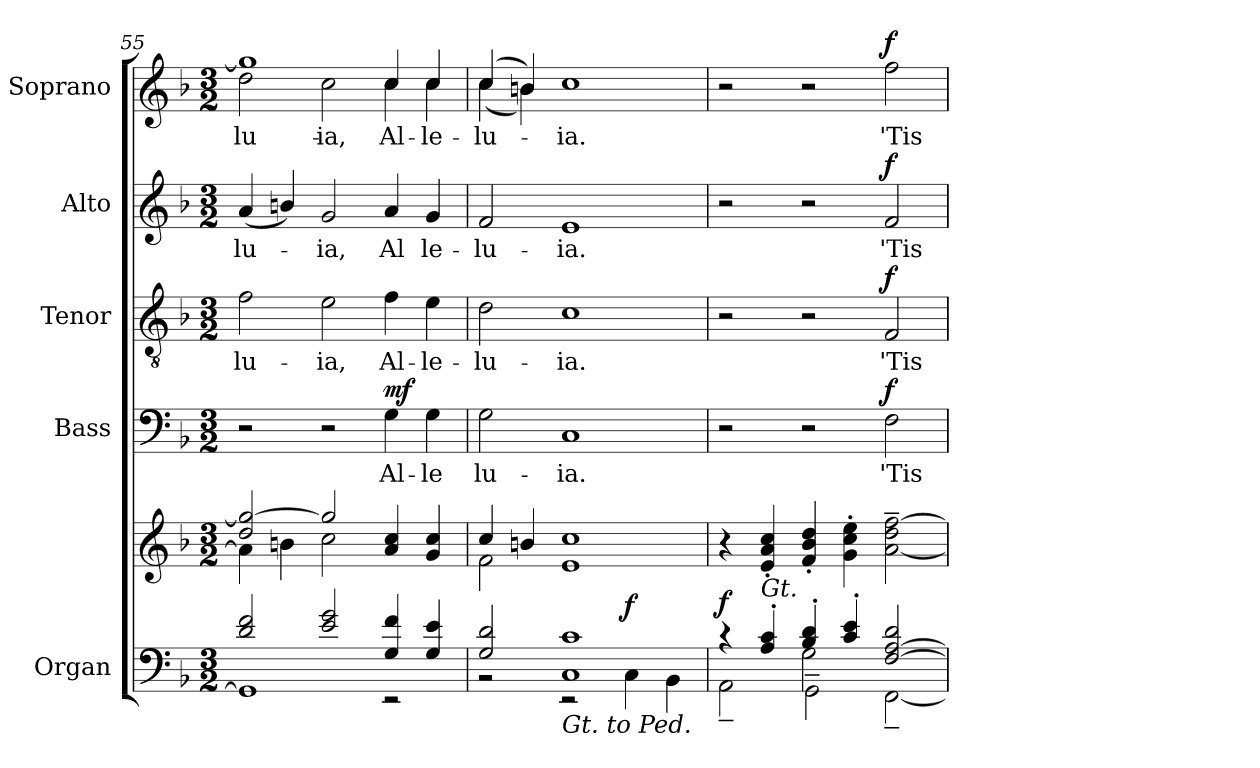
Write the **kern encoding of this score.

**kern	**kern	**dynam	**kern	**text	**dynam	**kern	**text	**dynam	**kern	**text	**dynam	**kern	**text	**dynam
*part5	*part5	*part5	*part4	*part4	*part4	*part3	*part3	*part3	*part2	*part2	*part2	*part1	*part1	*part1
*staff6	*staff5	*staff5/6	*staff4	*staff4	*staff4	*staff3	*staff3	*staff3	*staff2	*staff2	*staff2	*staff1	*staff1	*staff1
*I"Organ	*	*	*I"Bass	*	*	*I"Tenor	*	*	*I"Alto	*	*	*I"Soprano	*	*
*I'Org.	*	*	*I'B.	*	*	*I'T.	*	*	*I'A.	*	*	*I'S.	*	*
!!LO:PB:g=z
*clefF4	*clefG2	*	*clefF4	*	*	*clefGv2	*	*	*clefG2	*	*	*clefG2	*	*
*	*	*	*	*	*	*ITrd7c12	*	*	*	*	*	*	*	*
*k[b-]	*k[b-]	*	*k[b-]	*	*	*k[b-]	*	*	*k[b-]	*	*	*k[b-]	*	*
*F:	*F:	*	*F:	*	*	*F:	*	*	*F:	*	*	*F:	*	*
*M3/2	*M3/2	*	*M3/2	*	*	*M3/2	*	*	*M3/2	*	*	*M3/2	*	*
=55	=55	=55	=55	=55	=55	=55	=55	=55	=55	=55	=55	=55	=55	=55
*^	*^	*	*	*	*	*	*	*	*	*	*	*	*	*
!	!	!	!	!	!	!	!	!	!LO:LY:b:color=#000000	!	!	!	!	!	!	!
!	!	!	!	!	!	!	!	!	!	!	!	!LO:LY:b:color=#000000	!	!	!	!
*	*	*	*	*	*	*	*	*	*	*	*	*	*	*^	*	*
!	!	!	!	!	!	!	!	!	!	!	!	!	!	!	!	!LO:LY:b:color=#000000	!
2di/ 2fi	1GGi]	2ddi/ 2ggi_>	4ai\]	.	2r	.	.	2Fi\	-lu-	.	(4ai/	-lu-	.	1ggi]	2ddi\	-lu-	.
.	.	.	4bni\	.	.	.	.	.	.	.	4bni/)	.	.	.	.	.	.
!	!	!	!	!	!	!	!	!	!LO:LY:b:color=#000000	!	!	!	!	!	!	!	!
!	!	!	!	!	!	!	!	!	!	!	!	!LO:LY:b:color=#000000	!	!	!	!	!
!	!	!	!	!	!	!	!	!	!	!	!	!	!	!	!	!LO:LY:b:color=#000000	!
2ei/ 2gi	.	2ggi/]	2cci\	.	2r	.	.	2Ei\	-ia,	.	2gi/	-ia,	.	.	2cci\	-ia,	.
!	!	!	!	!	!	!LO:LY:b:color=#000000	!	!	!	!	!	!	!	!	!	!	!
!	!	!	!	!	!	!	!	!	!LO:LY:b:color=#000000	!	!	!	!	!	!	!	!
!	!	!	!	!	!	!	!	!	!	!	!	!LO:LY:b:color=#000000	!	!	!	!	!
!	!	!	!	!	!	!	!	!	!	!	!	!	!	!	!	!LO:LY:b:color=#000000	!
4Gi/ 4fi	2r	4ai/ 4cci	2ryy	.	4Gi\	Al-	mf	4Fi\	Al-	.	4ai/	Al	.	4cci/	4cci\	Al-	.
!	!	!	!	!	!	!LO:LY:b:color=#000000	!	!	!	!	!	!	!	!	!	!	!
!	!	!	!	!	!	!	!	!	!LO:LY:b:color=#000000	!	!	!	!	!	!	!	!
!	!	!	!	!	!	!	!	!	!	!	!	!LO:LY:b:color=#000000	!	!	!	!	!
!	!	!	!	!	!	!	!	!	!	!	!	!	!	!	!	!LO:LY:b:color=#000000	!
4Gi/ 4ei	.	4gi/ 4cci	.	.	4Gi\	-le	.	4Ei\	-le-	.	4gi/	le-	.	4cci/	4cci\	-le-	.
=56	=56	=56	=56	=56	=56	=56	=56	=56	=56	=56	=56	=56	=56	=56	=56	=56	=56
!	!	!	!	!	!	!LO:LY:b:color=#000000	!	!	!	!	!	!	!	!	!	!	!
!	!	!	!	!	!	!	!	!	!LO:LY:b:color=#000000	!	!	!	!	!	!	!	!
!	!	!	!	!	!	!	!	!	!	!	!	!LO:LY:b:color=#000000	!	!	!	!	!
!	!	!	!	!	!	!	!	!	!	!	!	!	!	!	!	!LO:LY:b:color=#000000	!
2Gi/ 2di	2r	4cci/	2fi\	.	2Gi\	lu-	.	2Di\	-lu-	.	2fi/	-lu-	.	(4cci/	(4cci\	-lu-	.
.	.	4bni/	.	.	.	.	.	.	.	.	.	.	.	4bni/)	4bi\)	.	.
!	!	!	!	!	!	!LO:LY:b:color=#000000	!	!	!	!	!	!	!	!	!	!	!
!	!	!	!	!	!	!	!	!	!LO:LY:b:color=#000000	!	!	!	!	!	!	!	!
!	!	!	!	!	!	!	!	!	!	!	!	!LO:LY:b:color=#000000	!	!	!	!	!
!LO:TX:b:i:t=Gt. to Ped.	!	!	!	!	!	!	!	!	!	!	!	!	!	!	!	!	!
!	!	!	!	!	!	!	!	!	!	!	!	!	!	!	!	!LO:LY:b:color=#000000	!
1Ci 1ci	2r	1cci	1ei	.	1Ci	-ia.	.	1Ci	-ia.	.	1ei	-ia.	.	1cci	1ryy	-ia.	.
.	4Ci\	.	.	f	.	.	.	.	.	.	.	.	.	.	.	.	.
.	4BB-i\	.	.	.	.	.	.	.	.	.	.	.	.	.	.	.	.
*	*	*v	*v	*	*	*	*	*	*	*	*	*	*	*v	*v	*	*
=57	=57	=57	=57	=57	=57	=57	=57	=57	=57	=57	=57	=57	=57	=57	=57
*	*^	*	*	*	*	*	*	*	*	*	*	*	*	*	*
4r	2AA~i\	2ryy	4r	f	2r	.	.	2r	.	.	2r	.	.	2r	.	.
!	!	!	!LO:TX:b:i:t=Gt.	!	!	!	!	!	!	!	!	!	!	!	!	!
4Ai/' 4ci'	.	.	4ei/' 4ai' 4cci'	.	.	.	.	.	.	.	.	.	.	.	.	.
4B-i/' 4di'	2Gi\	2GG~i\	4fi/' 4b-i' 4ddi'	.	2r	.	.	2r	.	.	2r	.	.	2r	.	.
4ci/' 4ei'	.	.	4gi\' 4cci' 4eei'	.	.	.	.	.	.	.	.	.	.	.	.	.
!	!	!	!	!	!	!LO:LY:b:color=#000000	!	!	!	!	!	!	!	!	!	!
!	!	!	!	!	!	!	!	!	!LO:LY:b:color=#000000	!	!	!	!	!	!	!
!	!	!	!	!	!	!	!	!	!	!	!	!LO:LY:b:color=#000000	!	!	!	!
!	!	!	!	!	!	!	!	!	!	!	!	!	!	!	!LO:LY:b:color=#000000	!
[<2Fi/ [>2Ai 2di	[<2FF~i\	2ryy	[<2ai\~ 2ddi~ [>2ffi~	.	2Fi\	'Tis	f	2FFi/	'Tis	f	2fi/	'Tis	f	2ffi\	'Tis	f
*v	*v	*v	*	*	*	*	*	*	*	*	*	*	*	*	*	*
=	=	=	=	=	=	=	=	=	=	=	=	=	=	=
*-	*-	*-	*-	*-	*-	*-	*-	*-	*-	*-	*-	*-	*-	*-
